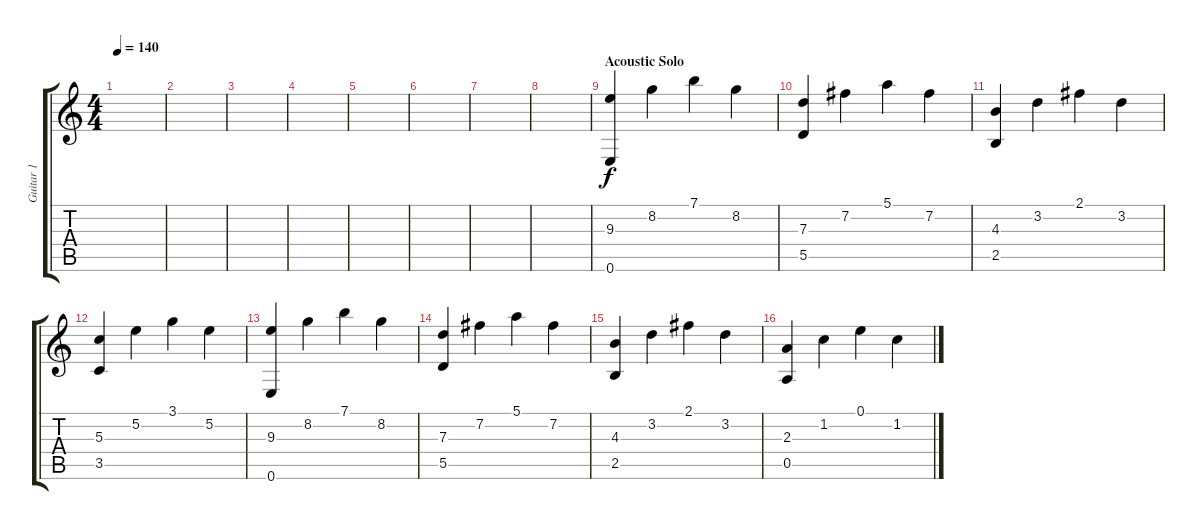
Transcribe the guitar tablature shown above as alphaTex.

\track ("Guitar 1" "Guitar 1") {instrument distortionguitar}
\staff {score tabs}
\tuning (E4 B3 G3 D3 A2 E2) {hide}
\ts (4 4)
\tempo 140
\clef g2
\ks c
|
|
|
|
|
|
|
|
\section ("" "Acoustic Solo")
(9.3 0.6).4{instrument acousticguitarsteel} 8.2.4 7.1.4 8.2.4 |
(7.3 5.5).4 7.2.4 5.1.4 7.2.4 |
(4.3 2.5).4 3.2.4 2.1.4 3.2.4 |
(5.3 3.5).4 5.2.4 3.1.4 5.2.4 |
(9.3 0.6).4 8.2.4 7.1.4 8.2.4 |
(7.3 5.5).4 7.2.4 5.1.4 7.2.4 |
(4.3 2.5).4 3.2.4 2.1.4 3.2.4 |
(2.3 0.5).4 1.2.4 0.1.4 1.2.4
